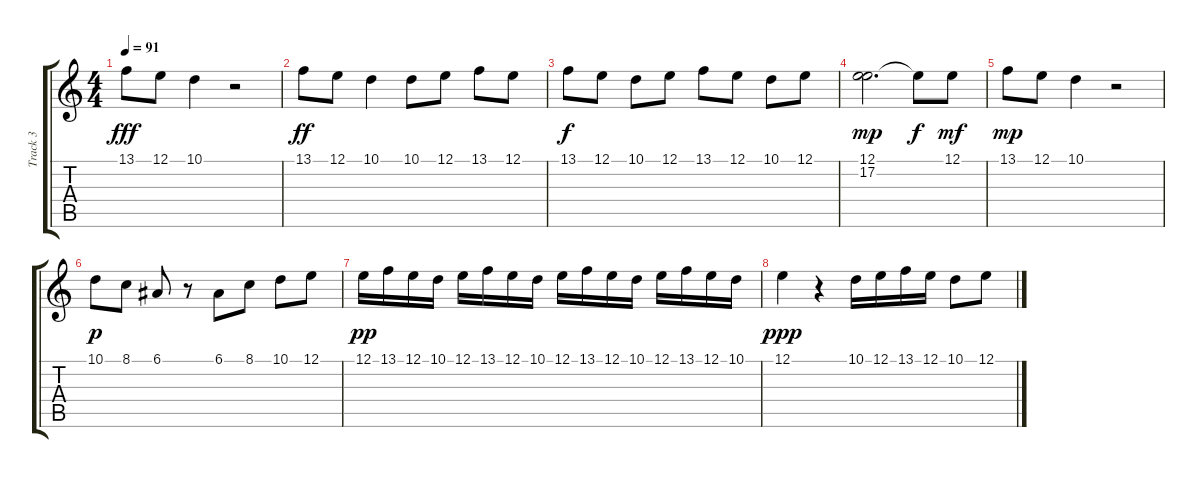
\track ("Track 3" "Track 3") {instrument acousticgrandpiano}
\staff {score tabs}
\tuning (E4 B3 G3 D3 A2 E2) {hide}
\ts (4 4)
\tempo 91
\clef g2
\ks c
13.1.8{dy fff} 12.1.8 10.1.4 r.2 |
13.1.8{dy ff} 12.1.8 10.1.4 10.1.8 12.1.8 13.1.8 12.1.8 |
13.1.8{dy f} 12.1.8 10.1.8 12.1.8 13.1.8 12.1.8 10.1.8 12.1.8 |
(12.1 17.2).2{d dy mp} 17.2{t}.8{dy f} 12.1.8{dy mf} |
13.1.8{dy mp} 12.1.8 10.1.4 r.2 |
10.1.8{dy p} 8.1.8 6.1.8 r.8 6.1.8 8.1.8 10.1.8 12.1.8 |
12.1.16{dy pp} 13.1.16 12.1.16 10.1.16 12.1.16 13.1.16 12.1.16 10.1.16 12.1.16 13.1.16 12.1.16 10.1.16 12.1.16 13.1.16 12.1.16 10.1.16 |
12.1.4{dy ppp} r.4 10.1.16 12.1.16 13.1.16 12.1.16 10.1.8 12.1.8
